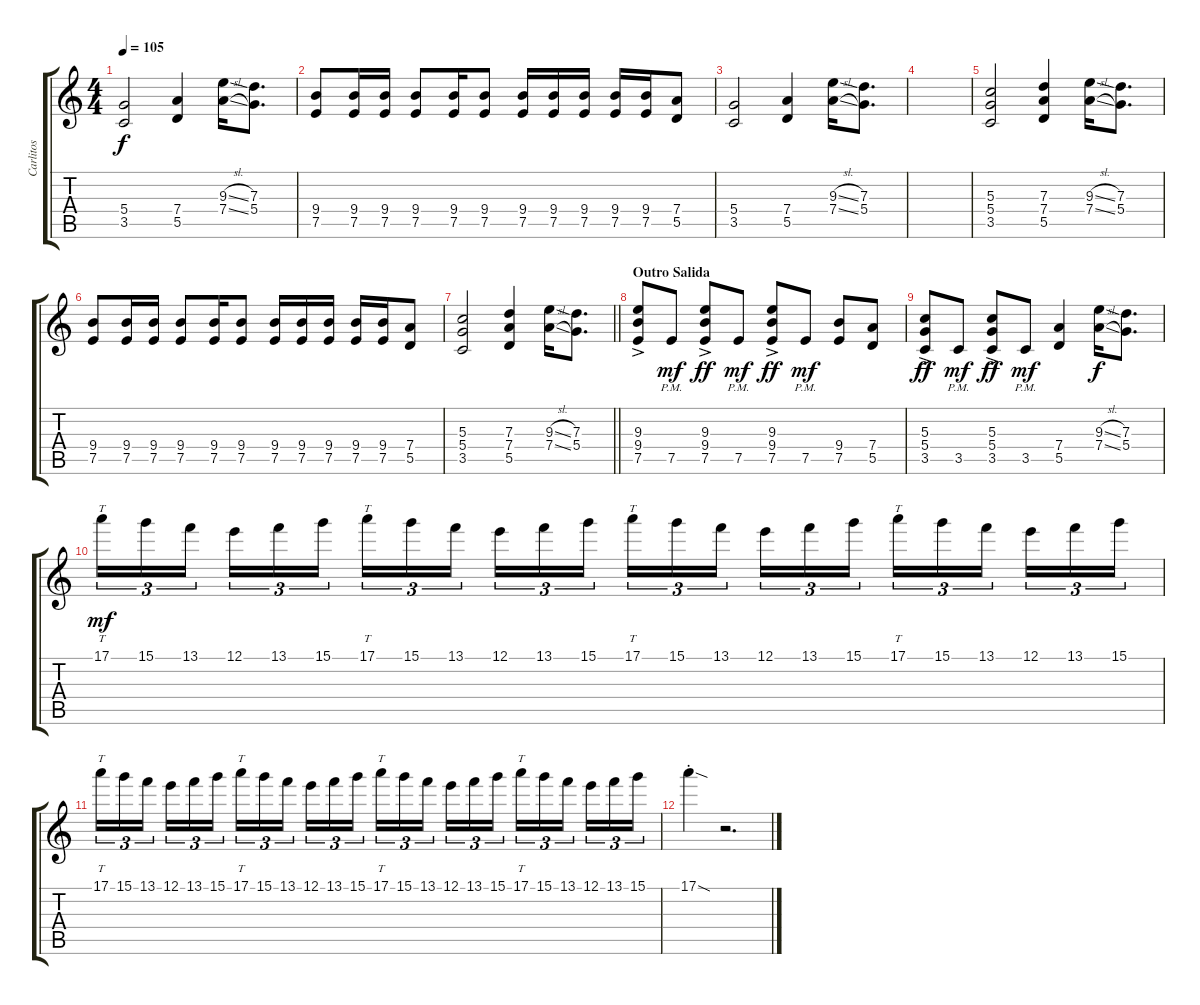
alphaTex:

\track ("Carlitos" "Carlitos") {instrument distortionguitar}
\staff {score tabs}
\tuning (E4 B3 G3 D3 A2 E2) {hide}
\ts (4 4)
\tempo 105
\clef g2
\ks c
(5.4 3.5).2{dy f} (7.4 5.5).4 (9.3{sl} 7.4{sl}).16 (7.3 5.4).8{d} |
(9.4 7.5).8 (9.4 7.5).16 (9.4 7.5).16 (9.4 7.5).8 (9.4 7.5).16 (9.4 7.5).8 (9.4 7.5).16 (9.4 7.5).16 (9.4 7.5).16 (9.4 7.5).16 (9.4 7.5).16 (7.4 5.5).8 |
(5.4 3.5).2 (7.4 5.5).4 (9.3{sl} 7.4{sl}).16 (7.3 5.4).8{d} |
|
(5.3 5.4 3.5).2 (7.3 7.4 5.5).4 (9.3{sl} 7.4{sl}).16 (7.3 5.4).8{d} |
(9.4 7.5).8 (9.4 7.5).16 (9.4 7.5).16 (9.4 7.5).8 (9.4 7.5).16 (9.4 7.5).8 (9.4 7.5).16 (9.4 7.5).16 (9.4 7.5).16 (9.4 7.5).16 (9.4 7.5).16 (7.4 5.5).8 |
\barLineRight lightlight
(5.3 5.4 3.5).2 (7.3 7.4 5.5).4 (9.3{sl} 7.4{sl}).16 (7.3 5.4).8{d} |
\section ("" "Outro Salida")
(9.3 9.4{ac} 7.5{ac}).8 7.5{pm}.8{dy mf} (9.3{ac} 9.4{ac} 7.5{ac}).8{dy ff} 7.5{pm}.8{dy mf} (9.3{ac} 9.4{ac} 7.5{ac}).8{dy ff} 7.5{pm}.8{dy mf} (9.4 7.5).8 (7.4 5.5).8 |
(5.3{ac} 5.4{ac} 3.5{ac}).8{dy ff} 3.5{pm}.8{dy mf} (5.3{ac} 5.4{ac} 3.5{ac}).8{dy ff} 3.5{pm}.8{dy mf} (7.4 5.5).4 (9.3{sl} 7.4{sl}).16{dy f} (7.3 5.4).8{d} |
17.1.16{tt tu (3 2) dy mf instrument distortionguitar} 15.1.16{tu (3 2)} 13.1.16{tu (3 2) beam splitsecondary} 12.1.16{tu (3 2)} 13.1.16{tu (3 2)} 15.1.16{tu (3 2)} 17.1.16{tt tu (3 2)} 15.1.16{tu (3 2)} 13.1.16{tu (3 2) beam splitsecondary} 12.1.16{tu (3 2)} 13.1.16{tu (3 2)} 15.1.16{tu (3 2)} 17.1.16{tt tu (3 2)} 15.1.16{tu (3 2)} 13.1.16{tu (3 2) beam splitsecondary} 12.1.16{tu (3 2)} 13.1.16{tu (3 2)} 15.1.16{tu (3 2)} 17.1.16{tt tu (3 2)} 15.1.16{tu (3 2)} 13.1.16{tu (3 2) beam splitsecondary} 12.1.16{tu (3 2)} 13.1.16{tu (3 2)} 15.1.16{tu (3 2)} |
17.1.16{tt tu (3 2)} 15.1.16{tu (3 2)} 13.1.16{tu (3 2) beam splitsecondary} 12.1.16{tu (3 2)} 13.1.16{tu (3 2)} 15.1.16{tu (3 2)} 17.1.16{tt tu (3 2)} 15.1.16{tu (3 2)} 13.1.16{tu (3 2) beam splitsecondary} 12.1.16{tu (3 2)} 13.1.16{tu (3 2)} 15.1.16{tu (3 2)} 17.1.16{tt tu (3 2)} 15.1.16{tu (3 2)} 13.1.16{tu (3 2) beam splitsecondary} 12.1.16{tu (3 2)} 13.1.16{tu (3 2)} 15.1.16{tu (3 2)} 17.1.16{tt tu (3 2)} 15.1.16{tu (3 2)} 13.1.16{tu (3 2) beam splitsecondary} 12.1.16{tu (3 2)} 13.1.16{tu (3 2)} 15.1.16{tu (3 2)} |
17.1{sod st}.4 r.2{d}
